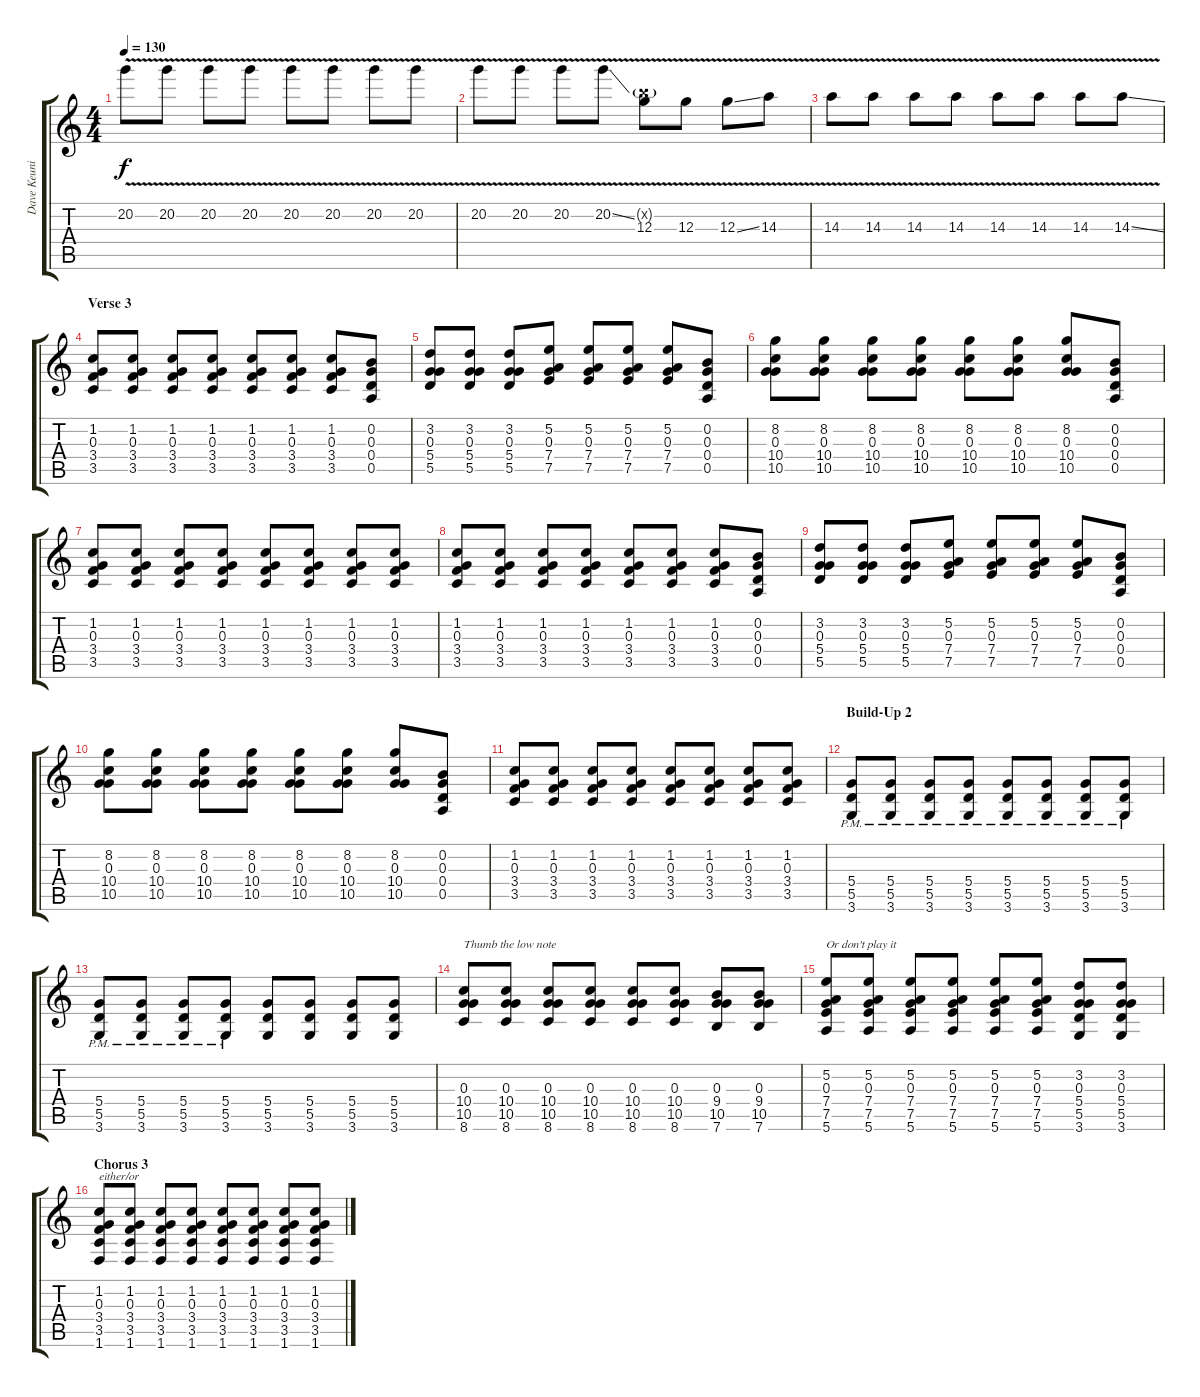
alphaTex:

\track ("Dave Keuning (Lead)" "Dave Keuni") {instrument overdrivenguitar}
\staff {score tabs}
\tuning (E4 B3 G3 D3 A2 E2) {hide}
\ts (4 4)
\tempo 130
\clef g2
\ks c
20.2{v}.8{dy f} 20.2{v}.8 20.2{v}.8 20.2{v}.8 20.2{v}.8 20.2{v}.8 20.2{v}.8 20.2{v}.8 |
20.2{v}.8 20.2{v}.8 20.2{v}.8 20.2{v ss}.8 (12.2{g x} 12.3{v}).8 12.3{v}.8 12.3{v ss}.8 14.3{v}.8 |
14.3{v}.8 14.3{v}.8 14.3{v}.8 14.3{v}.8 14.3{v}.8 14.3{v}.8 14.3{v}.8 14.3{v ss}.8 |
\section ("" "Verse 3")
(1.2 0.3 3.4 3.5).8 (1.2 0.3 3.4 3.5).8 (1.2 0.3 3.4 3.5).8 (1.2 0.3 3.4 3.5).8 (1.2 0.3 3.4 3.5).8 (1.2 0.3 3.4 3.5).8 (1.2 0.3 3.4 3.5).8 (0.2 0.3 0.4 0.5).8 |
(3.2 0.3 5.4 5.5).8 (3.2 0.3 5.4 5.5).8 (3.2 0.3 5.4 5.5).8 (5.2 0.3 7.4 7.5).8 (5.2 0.3 7.4 7.5).8 (5.2 0.3 7.4 7.5).8 (5.2 0.3 7.4 7.5).8 (0.2 0.3 0.4 0.5).8 |
(8.2 0.3 10.4 10.5).8 (8.2 0.3 10.4 10.5).8 (8.2 0.3 10.4 10.5).8 (8.2 0.3 10.4 10.5).8 (8.2 0.3 10.4 10.5).8 (8.2 0.3 10.4 10.5).8 (8.2 0.3 10.4 10.5).8 (0.2 0.3 0.4 0.5).8 |
(1.2 0.3 3.4 3.5).8 (1.2 0.3 3.4 3.5).8 (1.2 0.3 3.4 3.5).8 (1.2 0.3 3.4 3.5).8 (1.2 0.3 3.4 3.5).8 (1.2 0.3 3.4 3.5).8 (1.2 0.3 3.4 3.5).8 (1.2 0.3 3.4 3.5).8 |
(1.2 0.3 3.4 3.5).8 (1.2 0.3 3.4 3.5).8 (1.2 0.3 3.4 3.5).8 (1.2 0.3 3.4 3.5).8 (1.2 0.3 3.4 3.5).8 (1.2 0.3 3.4 3.5).8 (1.2 0.3 3.4 3.5).8 (0.2 0.3 0.4 0.5).8 |
(3.2 0.3 5.4 5.5).8 (3.2 0.3 5.4 5.5).8 (3.2 0.3 5.4 5.5).8 (5.2 0.3 7.4 7.5).8 (5.2 0.3 7.4 7.5).8 (5.2 0.3 7.4 7.5).8 (5.2 0.3 7.4 7.5).8 (0.2 0.3 0.4 0.5).8 |
(8.2 0.3 10.4 10.5).8 (8.2 0.3 10.4 10.5).8 (8.2 0.3 10.4 10.5).8 (8.2 0.3 10.4 10.5).8 (8.2 0.3 10.4 10.5).8 (8.2 0.3 10.4 10.5).8 (8.2 0.3 10.4 10.5).8 (0.2 0.3 0.4 0.5).8 |
(1.2 0.3 3.4 3.5).8 (1.2 0.3 3.4 3.5).8 (1.2 0.3 3.4 3.5).8 (1.2 0.3 3.4 3.5).8 (1.2 0.3 3.4 3.5).8 (1.2 0.3 3.4 3.5).8 (1.2 0.3 3.4 3.5).8 (1.2 0.3 3.4 3.5).8 |
\section ("" "Build-Up 2")
(5.4{pm} 5.5{pm} 3.6{pm}).8 (5.4{pm} 5.5{pm} 3.6{pm}).8 (5.4{pm} 5.5{pm} 3.6{pm}).8 (5.4{pm} 5.5{pm} 3.6{pm}).8 (5.4{pm} 5.5{pm} 3.6{pm}).8 (5.4{pm} 5.5{pm} 3.6{pm}).8 (5.4{pm} 5.5{pm} 3.6{pm}).8 (5.4{pm} 5.5{pm} 3.6{pm}).8 |
(5.4{pm} 5.5{pm} 3.6{pm}).8 (5.4{pm} 5.5{pm} 3.6{pm}).8 (5.4{pm} 5.5{pm} 3.6{pm}).8 (5.4{pm} 5.5{pm} 3.6{pm}).8 (5.4 5.5 3.6).8 (5.4 5.5 3.6).8 (5.4 5.5 3.6).8 (5.4 5.5 3.6).8 |
(0.3 10.4 10.5 8.6).8{txt "Thumb the low note"} (0.3 10.4 10.5 8.6).8 (0.3 10.4 10.5 8.6).8 (0.3 10.4 10.5 8.6).8 (0.3 10.4 10.5 8.6).8 (0.3 10.4 10.5 8.6).8 (0.3 9.4 10.5 7.6).8 (0.3 9.4 10.5 7.6).8 |
(5.2 0.3 7.4 7.5 5.6).8{txt "Or don't play it"} (5.2 0.3 7.4 7.5 5.6).8 (5.2 0.3 7.4 7.5 5.6).8 (5.2 0.3 7.4 7.5 5.6).8 (5.2 0.3 7.4 7.5 5.6).8 (5.2 0.3 7.4 7.5 5.6).8 (3.2 0.3 5.4 5.5 3.6).8 (3.2 0.3 5.4 5.5 3.6).8 |
\section ("" "Chorus 3")
(1.2 0.3 3.4 3.5 1.6).8{txt "either/or"} (1.2 0.3 3.4 3.5 1.6).8 (1.2 0.3 3.4 3.5 1.6).8 (1.2 0.3 3.4 3.5 1.6).8 (1.2 0.3 3.4 3.5 1.6).8 (1.2 0.3 3.4 3.5 1.6).8 (1.2 0.3 3.4 3.5 1.6).8 (1.2 0.3 3.4 3.5 1.6).8
